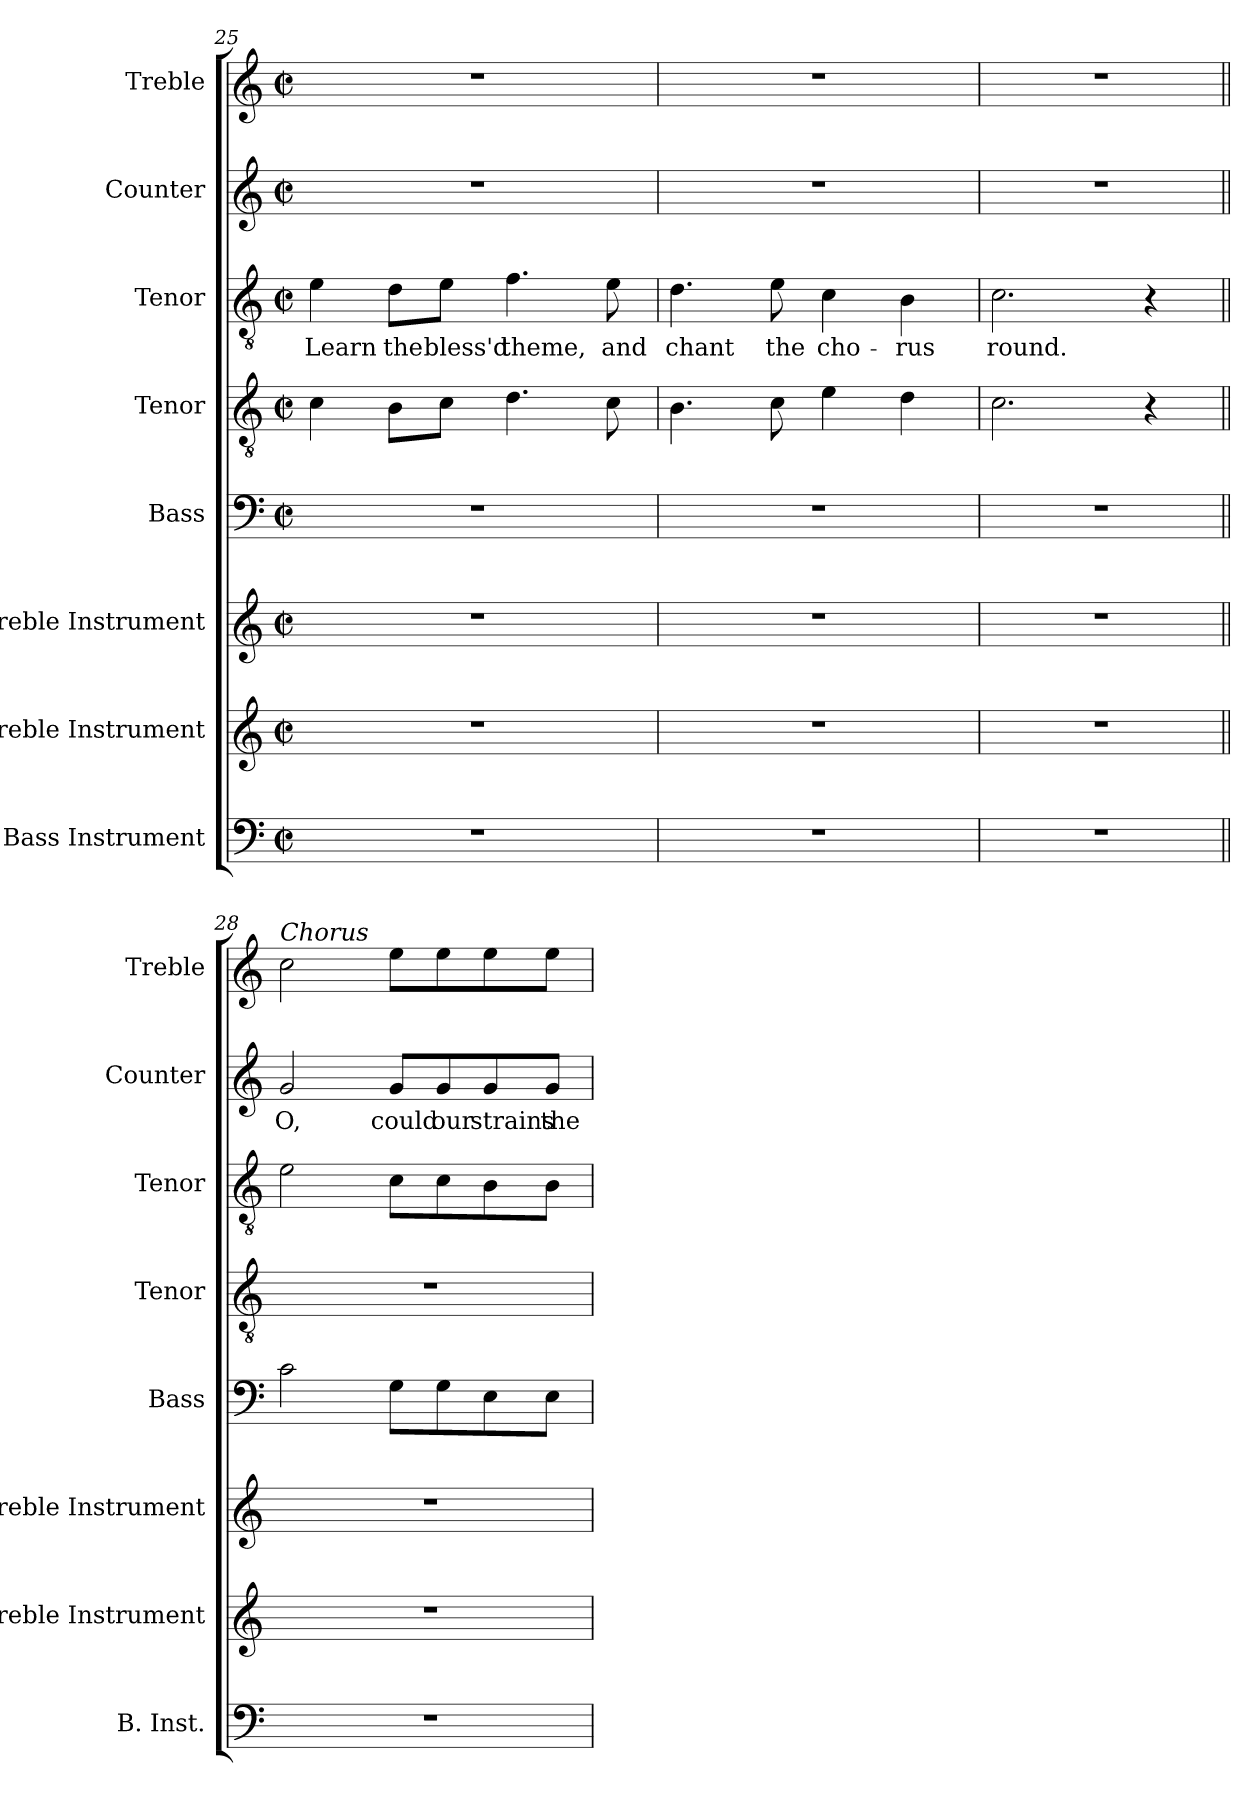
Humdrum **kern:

**kern	**kern	**kern	**kern	**kern	**kern	**text	**kern	**text	**kern
*part8	*part7	*part6	*part5	*part4	*part3	*part3	*part2	*part2	*part1
*staff8	*staff7	*staff6	*staff5	*staff4	*staff3	*staff3	*staff2	*staff2	*staff1
*I"Bass Instrument	*I"Treble Instrument	*I"Treble Instrument	*I"Bass	*I"Tenor	*I"Tenor	*	*I"Counter	*	*I"Treble
*I'B. Inst.	*I'Treble Instrument	*I'Treble Instrument	*I'Bass	*I'Tenor	*I'Tenor	*	*I'Counter	*	*I'Treble
*clefF4	*clefG2	*clefG2	*clefF4	*clefGv2	*clefGv2	*	*clefG2	*	*clefG2
*k[]	*k[]	*k[]	*k[]	*k[]	*k[]	*	*k[]	*	*k[]
*M2/2	*M2/2	*M2/2	*M2/2	*M2/2	*M2/2	*	*M2/2	*	*M2/2
*met(c|)	*met(c|)	*met(c|)	*met(c|)	*met(c|)	*met(c|)	*	*met(c|)	*	*met(c|)
=25	=25	=25	=25	=25	=25	=25	=25	=25	=25
1r	1r	1r	1r	4c\	4e\	Learn	1r	.	1r
.	.	.	.	8B\L	8d\L	the	.	.	.
.	.	.	.	8c\J	8e\J	bless'd	.	.	.
.	.	.	.	4.d\	4.f\	theme,	.	.	.
.	.	.	.	8c\	8e\	and	.	.	.
=26	=26	=26	=26	=26	=26	=26	=26	=26	=26
1r	1r	1r	1r	4.B\	4.d\	chant	1r	.	1r
.	.	.	.	8c\	8e\	the	.	.	.
.	.	.	.	4e\	4c\	cho-	.	.	.
.	.	.	.	4d\	4B\	-rus	.	.	.
=27	=27	=27	=27	=27	=27	=27	=27	=27	=27
1r	1r	1r	1r	2.c\	2.c\	round.	1r	.	1r
.	.	.	.	4r	4r	.	.	.	.
!!LO:PB:g=z
=28||	=28||	=28||	=28||	=28||	=28||	=28||	=28||	=28||	=28||
!	!	!	!	!	!	!	!	!	!LO:TX:a:i:t=Chorus
1r	1r	1r	2c\	1r	2e\	.	2g/	O,	2cc\
.	.	.	8G\L	.	8c\L	.	8g/L	could	8ee\L
.	.	.	8G\	.	8c\	.	8g/	our	8ee\
.	.	.	8E\	.	8B\	.	8g/	strains	8ee\
.	.	.	8E\J	.	8B\J	.	8g/J	the	8ee\J
=	=	=	=	=	=	=	=	=	=
*-	*-	*-	*-	*-	*-	*-	*-	*-	*-
